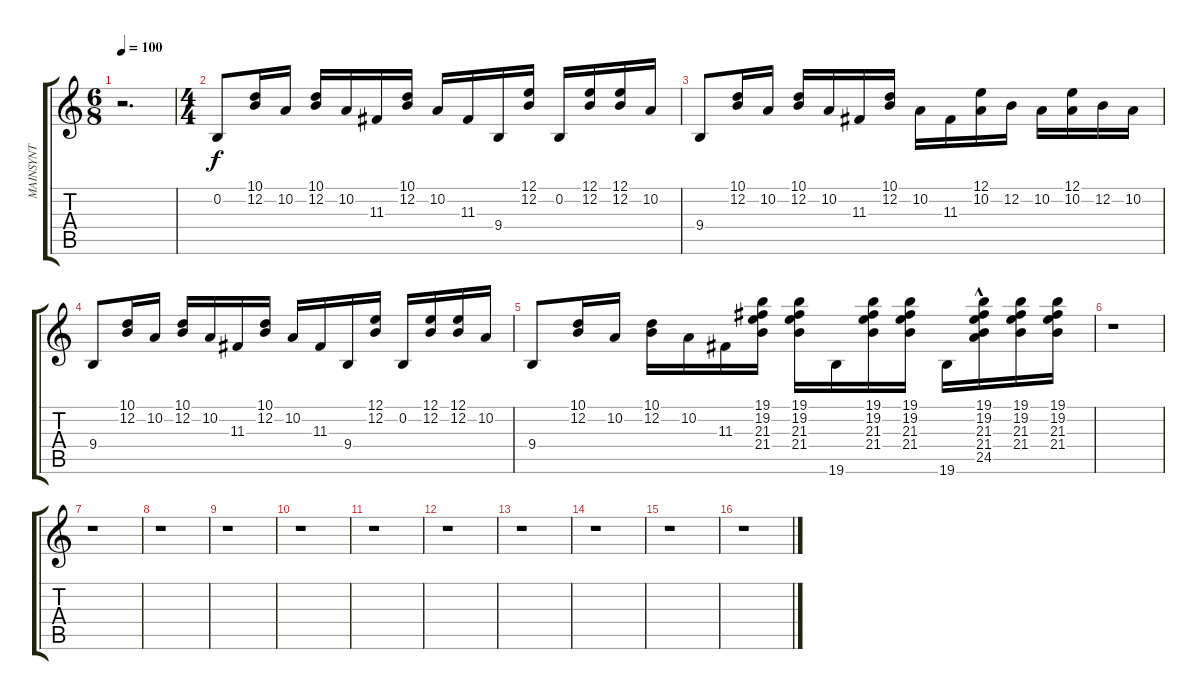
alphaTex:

\track ("MAINSYNT" "MAINSYNT") {instrument lead1square}
\staff {score tabs}
\tuning (E4 B3 G3 D3 A2 E2) {hide}
\ts (6 8)
\tempo 100
\clef g2
\ks c
r.2{d dy f} |
\ts (4 4)
0.2.8 (10.1 12.2).16 10.2.16 (10.1 12.2).16 10.2.16 11.3.16 (10.1 12.2).16 10.2.16 11.3.16 9.4.16 (12.1 12.2).16 0.2.16 (12.1 12.2).16 (12.1 12.2).16 10.2.16 |
9.4.8 (10.1 12.2).16 10.2.16 (10.1 12.2).16 10.2.16 11.3.16 (10.1 12.2).16 10.2.16 11.3.16 (12.1 10.2).16 12.2.16 10.2.16 (12.1 10.2).16 12.2.16 10.2.16 |
9.4.8 (10.1 12.2).16 10.2.16 (10.1 12.2).16 10.2.16 11.3.16 (10.1 12.2).16 10.2.16 11.3.16 9.4.16 (12.1 12.2).16 0.2.16 (12.1 12.2).16 (12.1 12.2).16 10.2.16 |
9.4.8 (10.1 12.2).16 10.2.16 (10.1 12.2).16 10.2.16 11.3.16 (19.1 19.2 21.3 21.4).16 (19.1 19.2 21.3 21.4).16 19.6.16 (19.1 19.2 21.3 21.4).16 (19.1 19.2 21.3 21.4).16 19.6.16 (19.1 19.2 21.3 21.4 24.5{hac}).16 (19.1 19.2 21.3 21.4).16 (19.1 19.2 21.3 21.4).16 |
r.1 |
r.1 |
r.1 |
r.1 |
r.1 |
r.1 |
r.1 |
r.1 |
r.1 |
r.1 |
r.1
